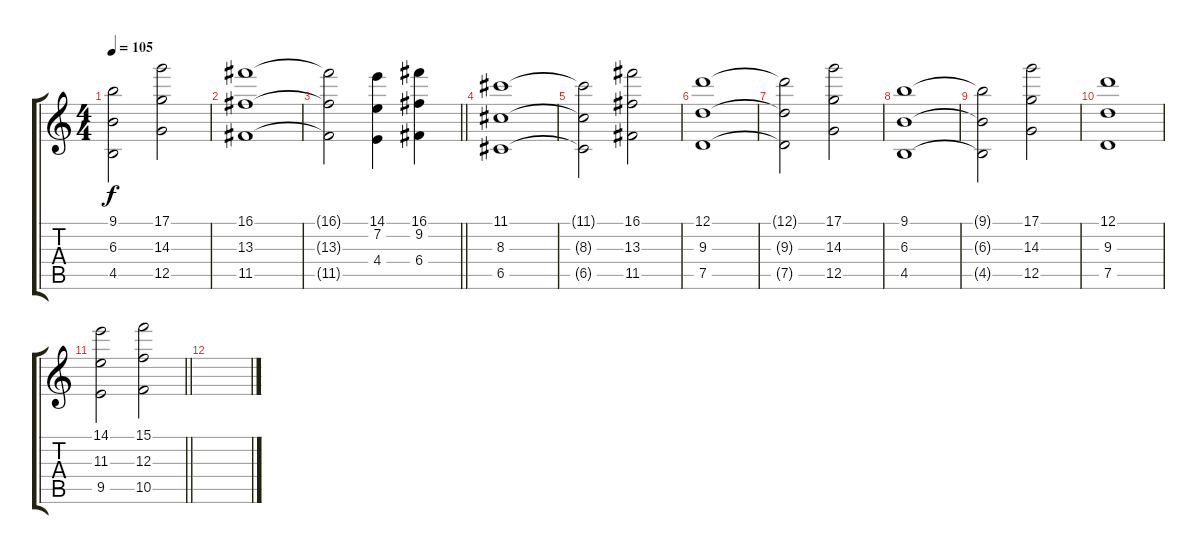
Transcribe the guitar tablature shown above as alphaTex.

\track "" {instrument synthbass2}
\staff {score tabs}
\tuning (D4 A3 F3 C3 G2 C2) {hide}
\ts (4 4)
\tempo 105
\clef g2
\ks c
(9.1{t} 6.3{t} 4.5{t}).2{dy f} (17.1 14.3 12.5).2 |
(16.1 13.3 11.5).1 |
\barLineRight lightlight
(16.1{t} 13.3{t} 11.5{t}).2 (14.1 7.2 4.4).4 (16.1 9.2 6.4).4 |
(11.1 8.3 6.5).1 |
(11.1{t} 8.3{t} 6.5{t}).2 (16.1 13.3 11.5).2 |
(12.1 9.3 7.5).1 |
(12.1{t} 9.3{t} 7.5{t}).2 (17.1 14.3 12.5).2 |
(9.1 6.3 4.5).1 |
(9.1{t} 6.3{t} 4.5{t}).2 (17.1 14.3 12.5).2 |
(12.1 9.3 7.5).1 |
\barLineRight lightlight
(14.1 11.3 9.5).2 (15.1 12.3 10.5).2 |
\section ("" "")
